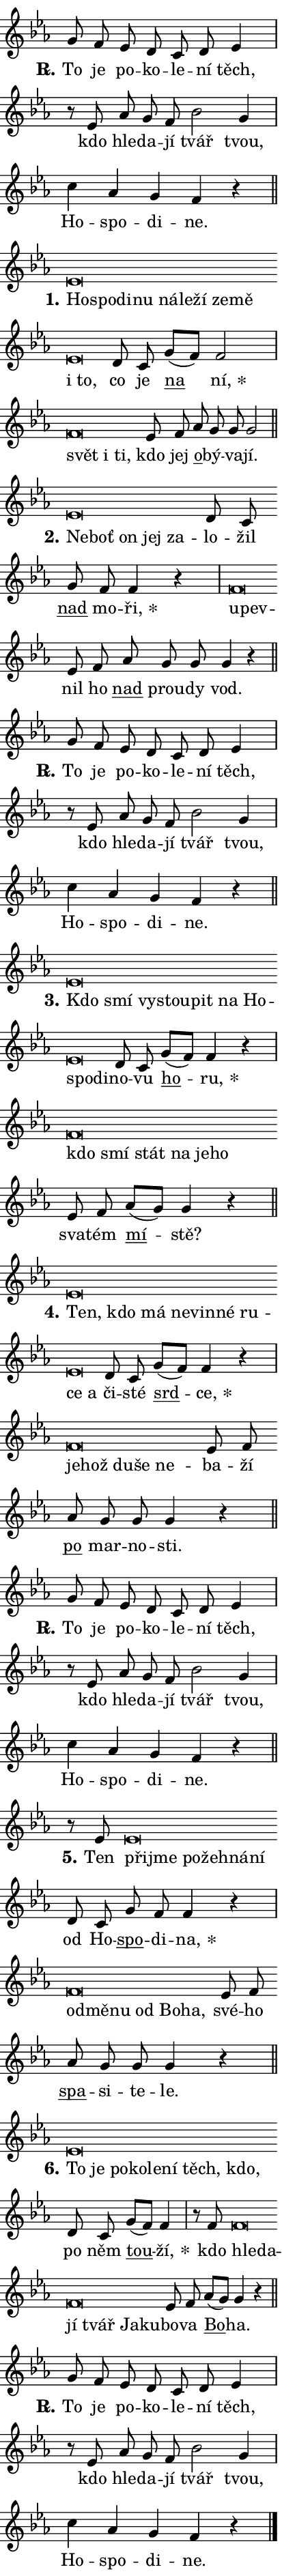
\version "2.24.0"
\header { tagline = "" }
\paper {
  indent = 0\cm
  top-margin = 0\cm
  right-margin = 0.13\cm % to fit lyric hyphens
  bottom-margin = 0\cm
  left-margin = 0\cm
  paper-width = 7\cm
  page-breaking = #ly:one-page-breaking
  system-system-spacing.basic-distance = #11
  score-system-spacing.basic-distance = #11
  ragged-last = ##f
}


%% Author: Thomas Morley
%% https://lists.gnu.org/archive/html/lilypond-user/2020-05/msg00002.html
#(define (line-position grob)
"Returns position of @var[grob} in current system:
   @code{'start}, if at first time-step
   @code{'end}, if at last time-step
   @code{'middle} otherwise
"
  (let* ((col (ly:item-get-column grob))
         (ln (ly:grob-object col 'left-neighbor))
         (rn (ly:grob-object col 'right-neighbor))
         (col-to-check-left (if (ly:grob? ln) ln col))
         (col-to-check-right (if (ly:grob? rn) rn col))
         (break-dir-left
           (and
             (ly:grob-property col-to-check-left 'non-musical #f)
             (ly:item-break-dir col-to-check-left)))
         (break-dir-right
           (and
             (ly:grob-property col-to-check-right 'non-musical #f)
             (ly:item-break-dir col-to-check-right))))
        (cond ((eqv? 1 break-dir-left) 'start)
              ((eqv? -1 break-dir-right) 'end)
              (else 'middle))))

#(define (tranparent-at-line-position vctor)
  (lambda (grob)
  "Relying on @code{line-position} select the relevant enry from @var{vctor}.
Used to determine transparency,"
    (case (line-position grob)
      ((end) (not (vector-ref vctor 0)))
      ((middle) (not (vector-ref vctor 1)))
      ((start) (not (vector-ref vctor 2))))))

noteHeadBreakVisibility =
#(define-music-function (break-visibility)(vector?)
"Makes @code{NoteHead}s transparent relying on @var{break-visibility}"
#{
  \override NoteHead.transparent =
    #(tranparent-at-line-position break-visibility)
#})

#(define delete-ledgers-for-transparent-note-heads
  (lambda (grob)
    "Reads whether a @code{NoteHead} is transparent.
If so this @code{NoteHead} is removed from @code{'note-heads} from
@var{grob}, which is supposed to be @code{LedgerLineSpanner}.
As a result ledgers are not printed for this @code{NoteHead}"
    (let* ((nhds-array (ly:grob-object grob 'note-heads))
           (nhds-list
             (if (ly:grob-array? nhds-array)
                 (ly:grob-array->list nhds-array)
                 '()))
           ;; Relies on the transparent-property being done before
           ;; Staff.LedgerLineSpanner.after-line-breaking is executed.
           ;; This is fragile ...
           (to-keep
             (remove
               (lambda (nhd)
                 (ly:grob-property nhd 'transparent #f))
               nhds-list)))
      ;; TODO find a better method to iterate over grob-arrays, similiar
      ;; to filter/remove etc for lists
      ;; For now rebuilt from scratch
      (set! (ly:grob-object grob 'note-heads)  '())
      (for-each
        (lambda (nhd)
          (ly:pointer-group-interface::add-grob grob 'note-heads nhd))
        to-keep))))

squashNotes = {
  \override NoteHead.X-extent = #'(-0.2 . 0.2)
  \override NoteHead.Y-extent = #'(-0.75 . 0)
  \override NoteHead.stencil =
    #(lambda (grob)
       (let ((pos (ly:grob-property grob 'staff-position)))
         (begin
           (if (< pos -7) (display "ERROR: Lower brevis then expected\n") (display ""))
           (if (<= pos -6) ly:text-interface::print ly:note-head::print))))
}
unSquashNotes = {
  \revert NoteHead.X-extent
  \revert NoteHead.Y-extent
  \revert NoteHead.stencil
}

hideNotes = \noteHeadBreakVisibility #begin-of-line-visible
unHideNotes = \noteHeadBreakVisibility #all-visible

% work-around for resetting accidentals
% https://lilypond.org/doc/v2.23/Documentation/notation/displaying-rhythms#unmetered-music
cadenzaMeasure = {
  \cadenzaOff
  \partial 1024 s1024
  \cadenzaOn
}

#(define-markup-command (accent layout props text) (markup?)
  "Underline accented syllable"
  (interpret-markup layout props
    #{\markup \override #'(offset . 4.3) \underline { #text }#}))

responsum = \markup \concat {
  "R" \hspace #-1.05 \path #0.1 #'((moveto 0 0.07) (lineto 0.9 0.8)) \hspace #0.05 "."
}

spaceSize = #0.6828661417322834 % exact space size for TeX Gyre Schola

\layout {
  \context {
    \Staff
    \remove "Time_signature_engraver"
    \override LedgerLineSpanner.after-line-breaking = #delete-ledgers-for-transparent-note-heads
  }
  \context {
    \Lyrics {
      \override LyricSpace.minimum-distance = \spaceSize
      \override LyricText.font-name = #"TeX Gyre Schola"
      \override LyricText.font-size = 1
      \override StanzaNumber.font-name = #"TeX Gyre Schola Bold"
      \override StanzaNumber.font-size = 1
    }
  }
  \context {
    \Score 
    \override NoteHead.text =
      #(lambda (grob) 
        (let ((pos (ly:grob-property grob 'staff-position)))
          #{\markup {
            \combine
              \halign #-0.55 \raise #(if (= pos -6) 0 0.5) \override #'(thickness . 2) \draw-line #'(3.2 . 0)
              \musicglyph "noteheads.sM1"
          }#}))
  }
}

% magnetic-lyrics.ily
%
%   written by
%     Jean Abou Samra <jean@abou-samra.fr>
%     Werner Lemberg <wl@gnu.org>
%
%   adapted by
%     Jiri Hon <jiri.hon@gmail.com>
%
% Version 2022-Apr-15

% https://www.mail-archive.com/lilypond-user@gnu.org/msg149350.html

#(define (Left_hyphen_pointer_engraver context)
   "Collect syllable-hyphen-syllable occurrences in lyrics and store
them in properties.  This engraver only looks to the left.  For
example, if the lyrics input is @code{foo -- bar}, it does the
following.

@itemize @bullet
@item
Set the @code{text} property of the @code{LyricHyphen} grob between
@q{foo} and @q{bar} to @code{foo}.

@item
Set the @code{left-hyphen} property of the @code{LyricText} grob with
text @q{foo} to the @code{LyricHyphen} grob between @q{foo} and
@q{bar}.
@end itemize

Use this auxiliary engraver in combination with the
@code{lyric-@/text::@/apply-@/magnetic-@/offset!} hook."
   (let ((hyphen #f)
         (text #f))
     (make-engraver
      (acknowledgers
       ((lyric-syllable-interface engraver grob source-engraver)
        (set! text grob)))
      (end-acknowledgers
       ((lyric-hyphen-interface engraver grob source-engraver)
        ;(when (not (grob::has-interface grob 'lyric-space-interface))
          (set! hyphen grob)));)
      ((stop-translation-timestep engraver)
       (when (and text hyphen)
         (ly:grob-set-object! text 'left-hyphen hyphen))
       (set! text #f)
       (set! hyphen #f)))))

#(define (lyric-text::apply-magnetic-offset! grob)
   "If the space between two syllables is less than the value in
property @code{LyricText@/.details@/.squash-threshold}, move the right
syllable to the left so that it gets concatenated with the left
syllable.

Use this function as a hook for
@code{LyricText@/.after-@/line-@/breaking} if the
@code{Left_@/hyphen_@/pointer_@/engraver} is active."
   (let ((hyphen (ly:grob-object grob 'left-hyphen #f)))
     (when hyphen
       (let ((left-text (ly:spanner-bound hyphen LEFT)))
         (when (grob::has-interface left-text 'lyric-syllable-interface)
           (let* ((common (ly:grob-common-refpoint grob left-text X))
                  (this-x-ext (ly:grob-extent grob common X))
                  (left-x-ext
                   (begin
                     ;; Trigger magnetism for left-text.
                     (ly:grob-property left-text 'after-line-breaking)
                     (ly:grob-extent left-text common X)))
                  ;; `delta` is the gap width between two syllables.
                  (delta (- (interval-start this-x-ext)
                            (interval-end left-x-ext)))
                  (details (ly:grob-property grob 'details))
                  (threshold (assoc-get 'squash-threshold details 0.2)))
             (when (< delta threshold)
               (let* (;; We have to manipulate the input text so that
                      ;; ligatures crossing syllable boundaries are not
                      ;; disabled.  For languages based on the Latin
                      ;; script this is essentially a beautification.
                      ;; However, for non-Western scripts it can be a
                      ;; necessity.
                      (lt (ly:grob-property left-text 'text))
                      (rt (ly:grob-property grob 'text))
                      (is-space (grob::has-interface hyphen 'lyric-space-interface))
                      (space (if is-space " " ""))
                      (extra-delta (if is-space spaceSize 0))
                      ;; Append new syllable.
                      (ltrt-space (if (and (string? lt) (string? rt))
                                (string-append lt space rt)
                                (make-concat-markup (list lt space rt))))
                      ;; Right-align `ltrt` to the right side.
                      (ltrt-space-markup (grob-interpret-markup
                               grob
                               (make-translate-markup
                                (cons (interval-length this-x-ext) 0)
                                (make-right-align-markup ltrt-space)))))
                 (begin
                   ;; Don't print `left-text`.
                   (ly:grob-set-property! left-text 'stencil #f)
                   ;; Set text and stencil (which holds all collected
                   ;; syllables so far) and shift it to the left.
                   (ly:grob-set-property! grob 'text ltrt-space)
                   (ly:grob-set-property! grob 'stencil ltrt-space-markup)
                   (ly:grob-translate-axis! grob (- (- delta extra-delta)) X))))))))))


#(define (lyric-hyphen::displace-bounds-first grob)
   ;; Make very sure this callback isn't triggered too early.
   (let ((left (ly:spanner-bound grob LEFT))
         (right (ly:spanner-bound grob RIGHT)))
     (ly:grob-property left 'after-line-breaking)
     (ly:grob-property right 'after-line-breaking)
     (ly:lyric-hyphen::print grob)))

squashThreshold = #0.4

\layout {
  \context {
    \Lyrics
    \consists #Left_hyphen_pointer_engraver
    \override LyricText.after-line-breaking =
      #lyric-text::apply-magnetic-offset!
    \override LyricHyphen.stencil = #lyric-hyphen::displace-bounds-first
    \override LyricText.details.squash-threshold = \squashThreshold
    \override LyricHyphen.minimum-distance = 0
    \override LyricHyphen.minimum-length = \squashThreshold
  }
}

squashText = \override LyricText.details.squash-threshold = 9999
unSquashText = \override LyricText.details.squash-threshold = \squashThreshold

leftText = \override LyricText.self-alignment-X = #LEFT
unLeftText = \revert LyricText.self-alignment-X

starOffset = #(lambda (grob) 
                (let ((x_offset (ly:self-alignment-interface::aligned-on-x-parent grob)))
                  (if (= x_offset 0) 0 (+ x_offset 1.2))))

star = #(define-music-function (syllable)(string?)
"Append star separator at the end of a syllable"
#{
  \once \override LyricText.X-offset = #starOffset
  \lyricmode { \markup {
    #syllable
    \override #'((font-name . "TeX Gyre Schola Bold")) \hspace #0.2 \lower #0.65 \larger "*"
  } }
#})

starAccent = #(define-music-function (syllable)(string?)
"Append star separator at the end of a syllable and make accent"
#{
  \once \override LyricText.X-offset = #starOffset
  \lyricmode { \markup {
    \accent #syllable
    \override #'((font-name . "TeX Gyre Schola Bold")) \hspace #0.2 \lower #0.65 \larger "*"
  } }
#})

breath = #(define-music-function (syllable)(string?)
"Append breathing indicator at the end of a syllable"
#{
  \lyricmode { \markup { #syllable "+" } }
#})

optionalBreath = #(define-music-function (syllable)(string?)
"Append optional breathing indicator at the end of a syllable"
#{
  \lyricmode { \markup { #syllable "(+)" } }
#})


\score {
    <<
        \new Voice = "melody" { \cadenzaOn \key es \major \relative { g'8 f es d c d es4 \cadenzaMeasure \bar "|" r8 es as g f \bar "" bes2 g4 \cadenzaMeasure \bar "|" c as g f r \cadenzaMeasure \bar "||" \break } }
        \new Lyrics \lyricsto "melody" { \lyricmode { \set stanza = \responsum
To je po -- ko -- le -- ní těch, kdo hle -- da -- jí tvář tvou, Ho -- spo -- di -- ne. } }
    >>
    \layout {}
}

\score {
    <<
        \new Voice = "melody" { \cadenzaOn \key es \major \relative { \squashNotes es'\breve*1/16 \hideNotes \breve*1/16 \bar "" \breve*1/16 \bar "" \breve*1/16 \bar "" \breve*1/16 \bar "" \breve*1/16 \bar "" \breve*1/16 \bar "" \breve*1/16 \bar "" \breve*1/16 \bar "" \breve*1/16 \breve*1/16 \bar "" \unHideNotes \unSquashNotes d8 c \bar "" g'[( f)] f2 \cadenzaMeasure \bar "|" \squashNotes f\breve*1/16 \hideNotes \breve*1/16 \breve*1/16 \bar "" \unHideNotes \unSquashNotes es8 f \bar "" as g g g2 \cadenzaMeasure \bar "||" \break } }
        \new Lyrics \lyricsto "melody" { \lyricmode { \set stanza = "1."
\leftText Ho -- \squashText spo -- di -- nu ná -- le -- ží ze -- mě i to, \unLeftText \unSquashText co je \markup \accent na \star ní, \leftText svět \squashText i ti, \unLeftText \unSquashText kdo jej \markup \accent o -- bý -- va -- jí. } }
    >>
    \layout {}
}

\score {
    <<
        \new Voice = "melody" { \cadenzaOn \key es \major \relative { \squashNotes es'\breve*1/16 \hideNotes \breve*1/16 \bar "" \breve*1/16 \bar "" \breve*1/16 \breve*1/16 \bar "" \unHideNotes \unSquashNotes d8 c \bar "" g' f f4 r \cadenzaMeasure \bar "|" \squashNotes f\breve*1/16 \hideNotes \breve*1/16 \bar "" \unHideNotes \unSquashNotes es8 f \bar "" as g g g4 r \cadenzaMeasure \bar "||" \break } }
        \new Lyrics \lyricsto "melody" { \lyricmode { \set stanza = "2."
\leftText Ne -- \squashText boť on jej za -- \unLeftText \unSquashText lo -- žil \markup \accent nad mo -- \star ři, \leftText u -- \squashText pev -- \unLeftText \unSquashText nil ho \markup \accent nad prou -- dy vod. } }
    >>
    \layout {}
}

\score {
    <<
        \new Voice = "melody" { \cadenzaOn \key es \major \relative { g'8 f es d c d es4 \cadenzaMeasure \bar "|" r8 es as g f \bar "" bes2 g4 \cadenzaMeasure \bar "|" c as g f r \cadenzaMeasure \bar "||" \break } }
        \new Lyrics \lyricsto "melody" { \lyricmode { \set stanza = \responsum
To je po -- ko -- le -- ní těch, kdo hle -- da -- jí tvář tvou, Ho -- spo -- di -- ne. } }
    >>
    \layout {}
}

\score {
    <<
        \new Voice = "melody" { \cadenzaOn \key es \major \relative { \squashNotes es'\breve*1/16 \hideNotes \breve*1/16 \bar "" \breve*1/16 \bar "" \breve*1/16 \bar "" \breve*1/16 \bar "" \breve*1/16 \bar "" \breve*1/16 \bar "" \breve*1/16 \breve*1/16 \bar "" \unHideNotes \unSquashNotes d8 c \bar "" g'[( f)] f4 r \cadenzaMeasure \bar "|" \squashNotes f\breve*1/16 \hideNotes \breve*1/16 \bar "" \breve*1/16 \bar "" \breve*1/16 \bar "" \breve*1/16 \breve*1/16 \bar "" \unHideNotes \unSquashNotes es8 f \bar "" as[( g)] g4 r \cadenzaMeasure \bar "||" \break } }
        \new Lyrics \lyricsto "melody" { \lyricmode { \set stanza = "3."
\leftText Kdo \squashText smí vy -- stou -- pit na Ho -- spo -- di -- \unLeftText \unSquashText no -- vu \markup \accent ho -- \star ru, \leftText kdo \squashText smí stát na je -- ho \unLeftText \unSquashText sva -- tém \markup \accent mí -- stě? } }
    >>
    \layout {}
}

\score {
    <<
        \new Voice = "melody" { \cadenzaOn \key es \major \relative { \squashNotes es'\breve*1/16 \hideNotes \breve*1/16 \bar "" \breve*1/16 \bar "" \breve*1/16 \bar "" \breve*1/16 \bar "" \breve*1/16 \bar "" \breve*1/16 \bar "" \breve*1/16 \breve*1/16 \bar "" \unHideNotes \unSquashNotes d8 c \bar "" g'[( f)] f4 r \cadenzaMeasure \bar "|" \squashNotes f\breve*1/16 \hideNotes \breve*1/16 \bar "" \breve*1/16 \bar "" \breve*1/16 \breve*1/16 \bar "" \unHideNotes \unSquashNotes es8 f \bar "" as g g g4 r \cadenzaMeasure \bar "||" \break } }
        \new Lyrics \lyricsto "melody" { \lyricmode { \set stanza = "4."
\leftText Ten, \squashText kdo má ne -- vin -- né ru -- ce a \unLeftText \unSquashText či -- sté \markup \accent srd -- \star ce, \leftText je -- \squashText hož du -- še ne -- \unLeftText \unSquashText ba -- ží \markup \accent po mar -- no -- sti. } }
    >>
    \layout {}
}

\score {
    <<
        \new Voice = "melody" { \cadenzaOn \key es \major \relative { g'8 f es d c d es4 \cadenzaMeasure \bar "|" r8 es as g f \bar "" bes2 g4 \cadenzaMeasure \bar "|" c as g f r \cadenzaMeasure \bar "||" \break } }
        \new Lyrics \lyricsto "melody" { \lyricmode { \set stanza = \responsum
To je po -- ko -- le -- ní těch, kdo hle -- da -- jí tvář tvou, Ho -- spo -- di -- ne. } }
    >>
    \layout {}
}

\score {
    <<
        \new Voice = "melody" { \cadenzaOn \key es \major \relative { r8 es'8 \squashNotes es\breve*1/16 \hideNotes \breve*1/16 \bar "" \breve*1/16 \bar "" \breve*1/16 \bar "" \breve*1/16 \breve*1/16 \bar "" \unHideNotes \unSquashNotes d8 c \bar "" g' f f4 r \cadenzaMeasure \bar "|" \squashNotes f\breve*1/16 \hideNotes \breve*1/16 \bar "" \breve*1/16 \bar "" \breve*1/16 \bar "" \breve*1/16 \breve*1/16 \bar "" \unHideNotes \unSquashNotes es8 f \bar "" as g g g4 r \cadenzaMeasure \bar "||" \break } }
        \new Lyrics \lyricsto "melody" { \lyricmode { \set stanza = "5."
Ten \leftText při -- \squashText jme po -- žeh -- ná -- ní \unLeftText \unSquashText od Ho -- \markup \accent spo -- di -- \star na, \leftText od -- \squashText mě -- nu od Bo -- ha, \unLeftText \unSquashText své -- ho \markup \accent spa -- si -- te -- le. } }
    >>
    \layout {}
}

\score {
    <<
        \new Voice = "melody" { \cadenzaOn \key es \major \relative { \squashNotes es'\breve*1/16 \hideNotes \breve*1/16 \bar "" \breve*1/16 \bar "" \breve*1/16 \bar "" \breve*1/16 \bar "" \breve*1/16 \bar "" \breve*1/16 \breve*1/16 \bar "" \unHideNotes \unSquashNotes d8 c \bar "" g'[( f)] f4 \cadenzaMeasure \bar "|" r8 f8 \squashNotes f\breve*1/16 \hideNotes \breve*1/16 \bar "" \breve*1/16 \bar "" \breve*1/16 \bar "" \breve*1/16 \breve*1/16 \bar "" \unHideNotes \unSquashNotes es8 f \bar "" as[( g)] g4 r \cadenzaMeasure \bar "||" \break } }
        \new Lyrics \lyricsto "melody" { \lyricmode { \set stanza = "6."
\leftText To \squashText je po -- ko -- le -- ní těch, kdo, \unLeftText \unSquashText po něm \markup \accent tou -- \star ží, kdo \leftText hle -- \squashText da -- jí tvář Ja -- ku -- \unLeftText \unSquashText bo -- va \markup \accent Bo -- ha. } }
    >>
    \layout {}
}

\score {
    <<
        \new Voice = "melody" { \cadenzaOn \key es \major \relative { g'8 f es d c d es4 \cadenzaMeasure \bar "|" r8 es as g f \bar "" bes2 g4 \cadenzaMeasure \bar "|" c as g f r \cadenzaMeasure \bar "||" \break } \bar "|." }
        \new Lyrics \lyricsto "melody" { \lyricmode { \set stanza = \responsum
To je po -- ko -- le -- ní těch, kdo hle -- da -- jí tvář tvou, Ho -- spo -- di -- ne. } }
    >>
    \layout {}
}
